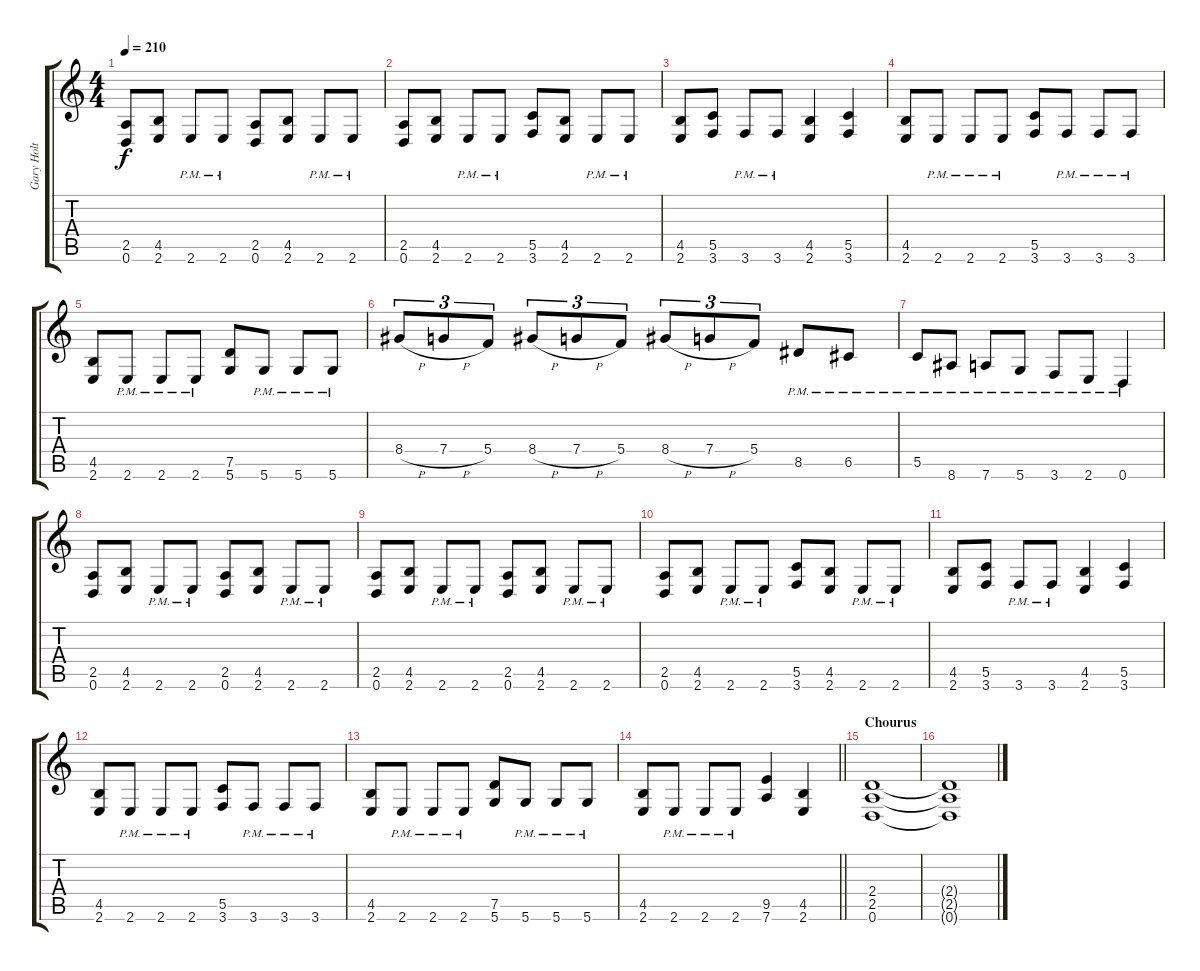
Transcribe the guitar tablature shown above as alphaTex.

\track ("Gary Holt" "Gary Holt") {instrument distortionguitar}
\staff {score tabs}
\tuning (D4 A3 F3 C3 G2 D2) {hide}
\ts (4 4)
\tempo 210
\clef g2
\ks c
(2.5 0.6).8{dy f} (4.5 2.6).8 2.6{pm}.8 2.6{pm}.8 (2.5 0.6).8 (4.5 2.6).8 2.6{pm}.8 2.6{pm}.8 |
(2.5 0.6).8 (4.5 2.6).8 2.6{pm}.8 2.6{pm}.8 (5.5 3.6).8 (4.5 2.6).8 2.6{pm}.8 2.6{pm}.8 |
(4.5 2.6).8 (5.5 3.6).8 3.6{pm}.8 3.6{pm}.8 (4.5 2.6).4 (5.5 3.6).4 |
(4.5 2.6).8 2.6{pm}.8 2.6{pm}.8 2.6{pm}.8 (5.5 3.6).8 3.6{pm}.8 3.6{pm}.8 3.6{pm}.8 |
(4.5 2.6).8 2.6{pm}.8 2.6{pm}.8 2.6{pm}.8 (7.5 5.6).8 5.6{pm}.8 5.6{pm}.8 5.6{pm}.8 |
8.4{h}.8{tu (3 2)} 7.4{h}.8{tu (3 2)} 5.4.8{tu (3 2)} 8.4{h}.8{tu (3 2)} 7.4{h}.8{tu (3 2)} 5.4.8{tu (3 2)} 8.4{h}.8{tu (3 2)} 7.4{h}.8{tu (3 2)} 5.4.8{tu (3 2)} 8.5{pm}.8 6.5{pm}.8 |
5.5{pm}.8 8.6{pm}.8 7.6{pm}.8 5.6{pm}.8 3.6{pm}.8 2.6{pm}.8 0.6{pm}.4 |
(2.5 0.6).8 (4.5 2.6).8 2.6{pm}.8 2.6{pm}.8 (2.5 0.6).8 (4.5 2.6).8 2.6{pm}.8 2.6{pm}.8 |
(2.5 0.6).8 (4.5 2.6).8 2.6{pm}.8 2.6{pm}.8 (2.5 0.6).8 (4.5 2.6).8 2.6{pm}.8 2.6{pm}.8 |
(2.5 0.6).8 (4.5 2.6).8 2.6{pm}.8 2.6{pm}.8 (5.5 3.6).8 (4.5 2.6).8 2.6{pm}.8 2.6{pm}.8 |
(4.5 2.6).8 (5.5 3.6).8 3.6{pm}.8 3.6{pm}.8 (4.5 2.6).4 (5.5 3.6).4 |
(4.5 2.6).8 2.6{pm}.8 2.6{pm}.8 2.6{pm}.8 (5.5 3.6).8 3.6{pm}.8 3.6{pm}.8 3.6{pm}.8 |
(4.5 2.6).8 2.6{pm}.8 2.6{pm}.8 2.6{pm}.8 (7.5 5.6).8 5.6{pm}.8 5.6{pm}.8 5.6{pm}.8 |
\barLineRight lightlight
(4.5 2.6).8 2.6{pm}.8 2.6{pm}.8 2.6{pm}.8 (9.5 7.6).4 (4.5 2.6).4 |
\section ("" "Chourus")
(2.4 2.5 0.6).1 |
(2.4{t} 2.5{t} 0.6{t}).1
